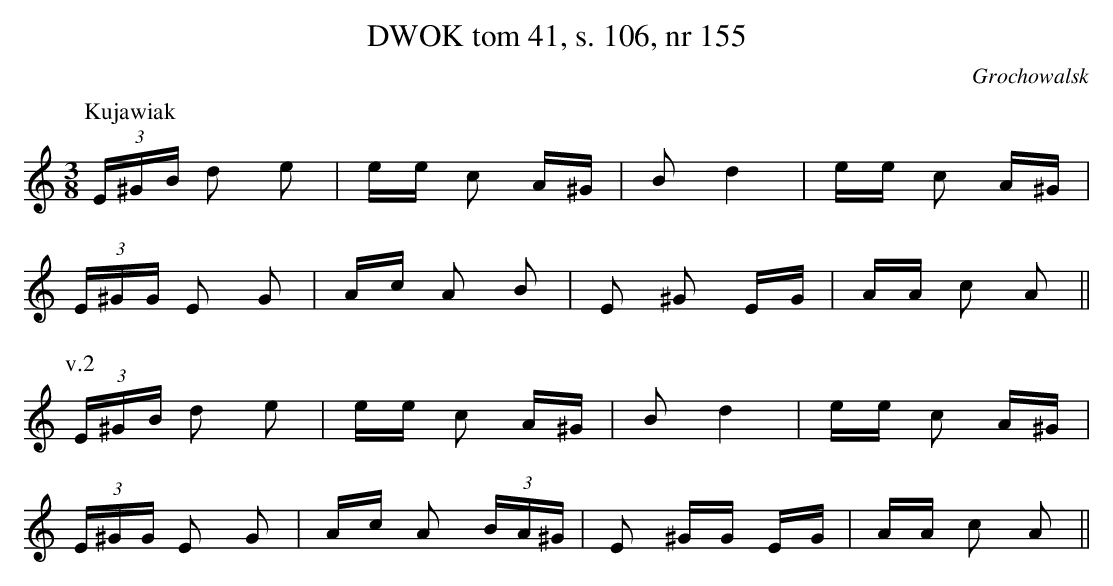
X:1
T:DWOK tom 41, s. 106, nr 155
O:Grochowalsk
L:1/16
M:3/8
K:C
P:Kujawiak
 (3E^GB d2 e2|ee c2 A^G|B2 d4|ee c2 A^G|
 (3E^GG E2 G2|Ac A2 B2|E2 ^G2 EG|AA c2 A2||
P:v.2
 (3E^GB d2 e2|ee c2 A^G|B2 d4|ee c2 A^G|
 (3E^GG E2 G2|Ac A2 (3BA^G|E2 ^GG EG|AA c2 A2||
